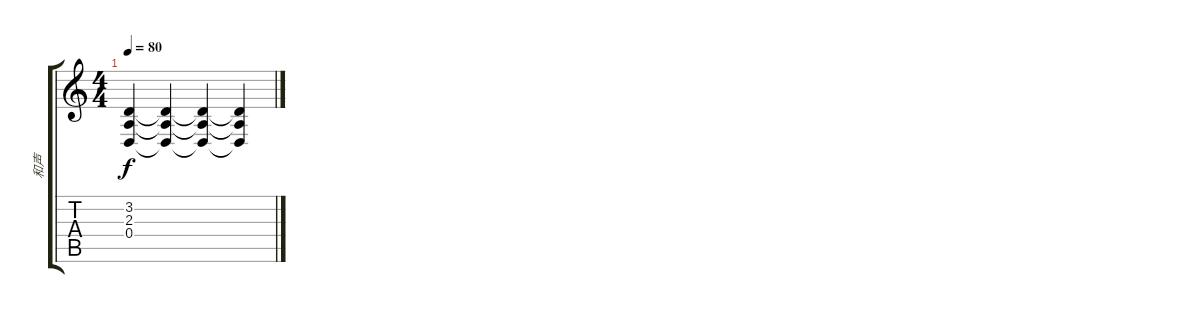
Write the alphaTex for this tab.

\track ("和声" "和声") {instrument stringensemble1}
\staff {score tabs}
\tuning (E4 B3 G3 D3 A2 E2) {hide}
\ts (4 4)
\tempo 80
\clef g2
\ks c
(3.2{t} 2.3{t} 0.4{t}).4{dy f volume 6} (3.2{t} 2.3{t} 0.4{t}).4{volume 4} (3.2{t} 2.3{t} 0.4{t}).4{volume 2} (3.2{t} 2.3{t} 0.4{t}).4{volume 0}
